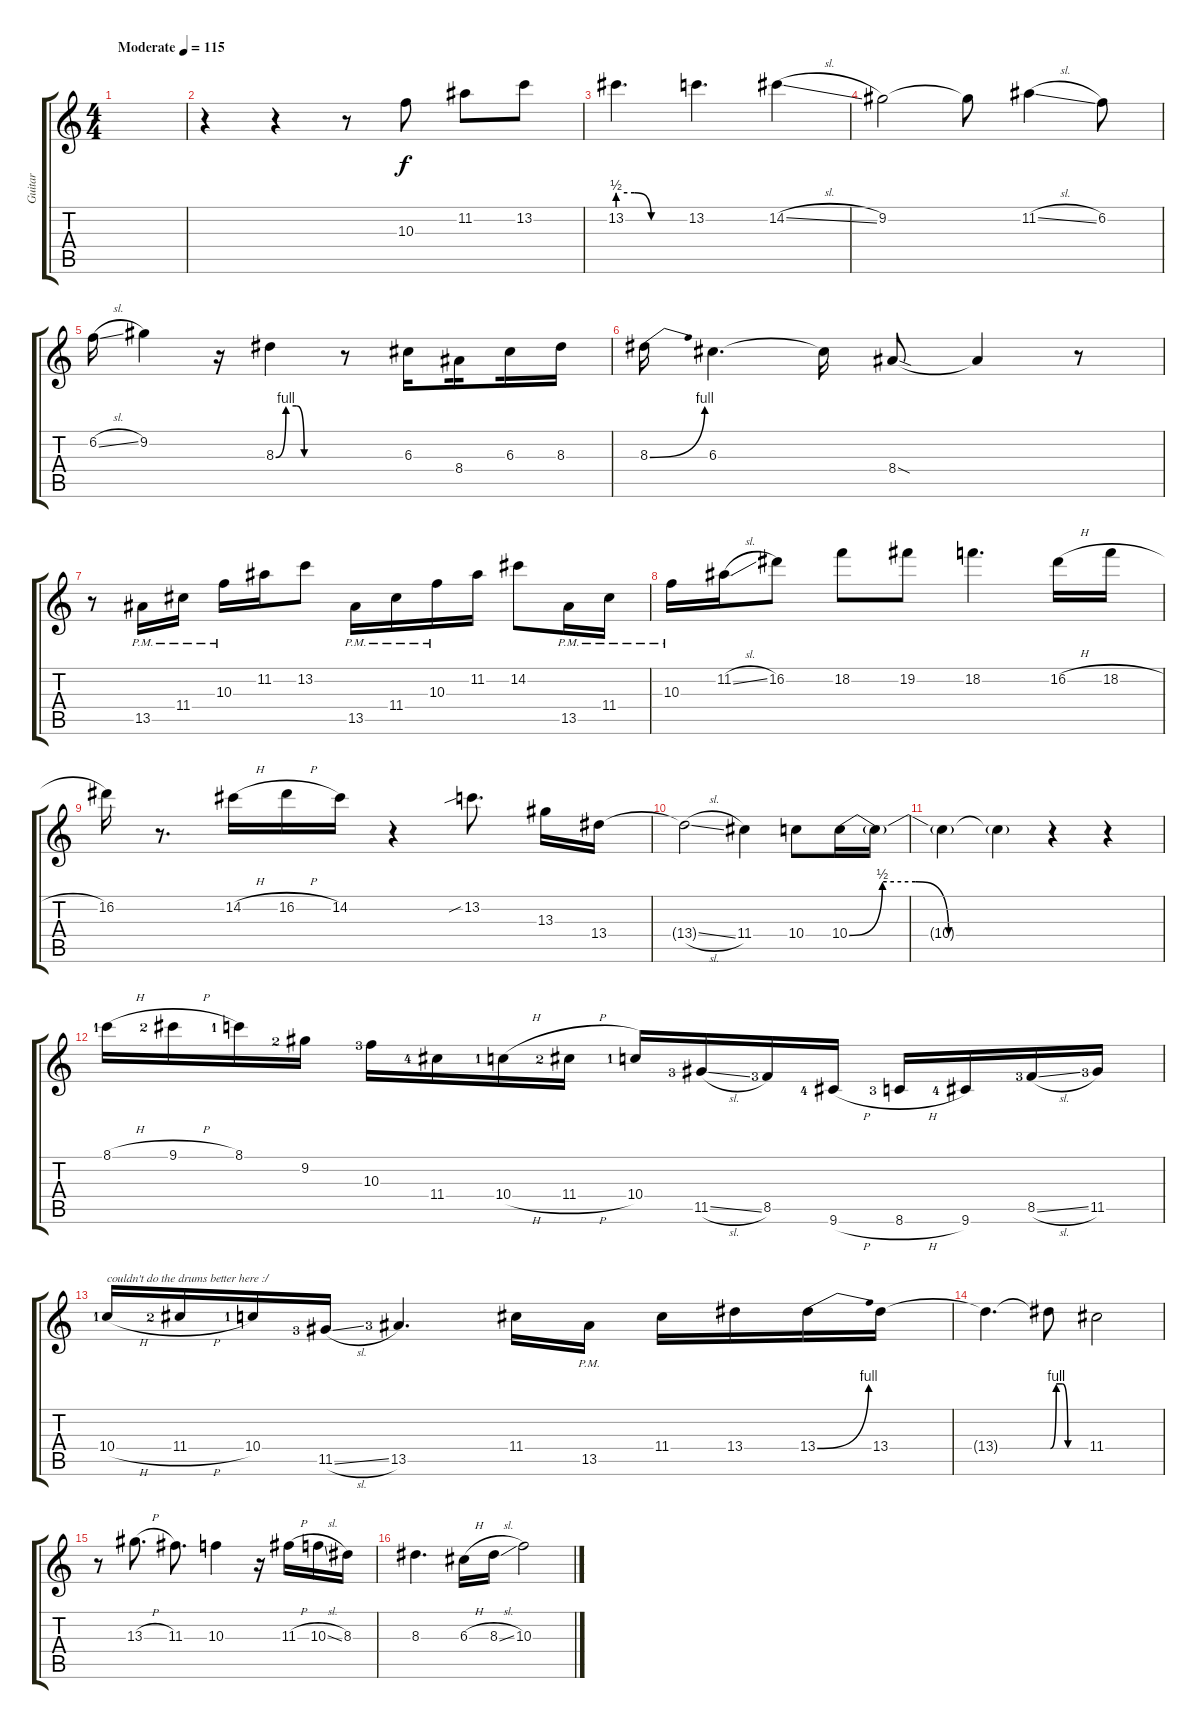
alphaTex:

\track ("Guitar" "Guitar") {instrument overdrivenguitar}
\staff {score tabs}
\tuning (E4 B3 G3 D3 A2 E2) {hide}
\ts (4 4)
\tempo (115 "Moderate")
\clef g2
\ks c
|
r.4 r.4 r.8 10.3.8 11.2.8 13.2.8 |
13.2{be (custom 0 2 15 2 30 0 60 0)}.4{d} 13.2.4{d} 14.2{sl}.4 |
9.2.2 9.2{t}.8 11.2{sl}.4 6.2.8 |
6.2{sl}.16 9.2.4 r.16 8.3{be (custom 0 0 10 4 20 4 28 0 39 0 60 0)}.4 r.8 6.3.16{beam splitsecondary} 8.4.16{beam splitsecondary} 6.3.16 8.3.16 |
8.3{be (bend 0 0 60 4)}.16 6.3.4{d} 6.3{t}.16 8.4{sod}.8 8.4{t}.4 r.8 |
r.8 13.5{pm}.16 11.4{pm}.16 10.3{pm}.16 11.2.16 13.2.8 13.5{pm}.16 11.4{pm}.16 10.3{pm}.16 11.2.16 14.2.8 13.5{pm}.16 11.4{pm}.16 |
10.3{pm}.16 11.2{sl}.16 16.2.8 18.2.8 19.2.8 18.2.4{d} 16.2{h}.16 18.2{h}.16 |
16.2.16 r.8{d} 14.2{h}.16 16.2{h}.16 14.2.16 r.4 13.2{sib}.8{d} 13.3.16 13.4.16 |
13.4{sl t}.2 11.4.4 10.4.8 10.4{be (custom 0 0 10 2 20 2 30 0 60 0)}.16 10.4{t}.16 |
10.4{t}.4 10.4{t}.4 r.4 r.4 |
8.1{h lf 2}.16 9.1{h lf 3}.16 8.1{lf 2}.16 9.2{lf 3}.16 10.3{lf 4}.16 11.4{lf 5}.16 10.4{h lf 2}.16 11.4{h lf 3}.16 10.4{lf 2}.16 11.5{sl lf 4}.16 8.5{lf 4}.16 9.6{h lf 5}.16 8.6{h lf 4}.16 9.6{lf 5}.16 8.5{sl lf 4}.16 11.5{lf 4}.16 |
10.4{h lf 2}.16{txt "couldn't do the drums better here :/"} 11.4{h lf 3}.16 10.4{lf 2}.16 11.5{sl lf 4}.16 13.5{lf 4}.4{d} 11.4.16 13.5{pm}.16 11.4.16 13.4.16 13.4{be (bend 0 0 60 4)}.16 13.4.16 |
13.4{t}.4{d} 13.4{be (custom 0 0 10 4 20 4 30 0 60 0) t}.8 11.4.2 |
r.8 13.3{h}.8{d} 11.3.8{d} 10.3.4 r.16 11.3{h}.16 10.3{sl}.16 8.3.16 |
8.3.4{d} 6.3{h}.16 8.3{sl}.16 10.3.2
